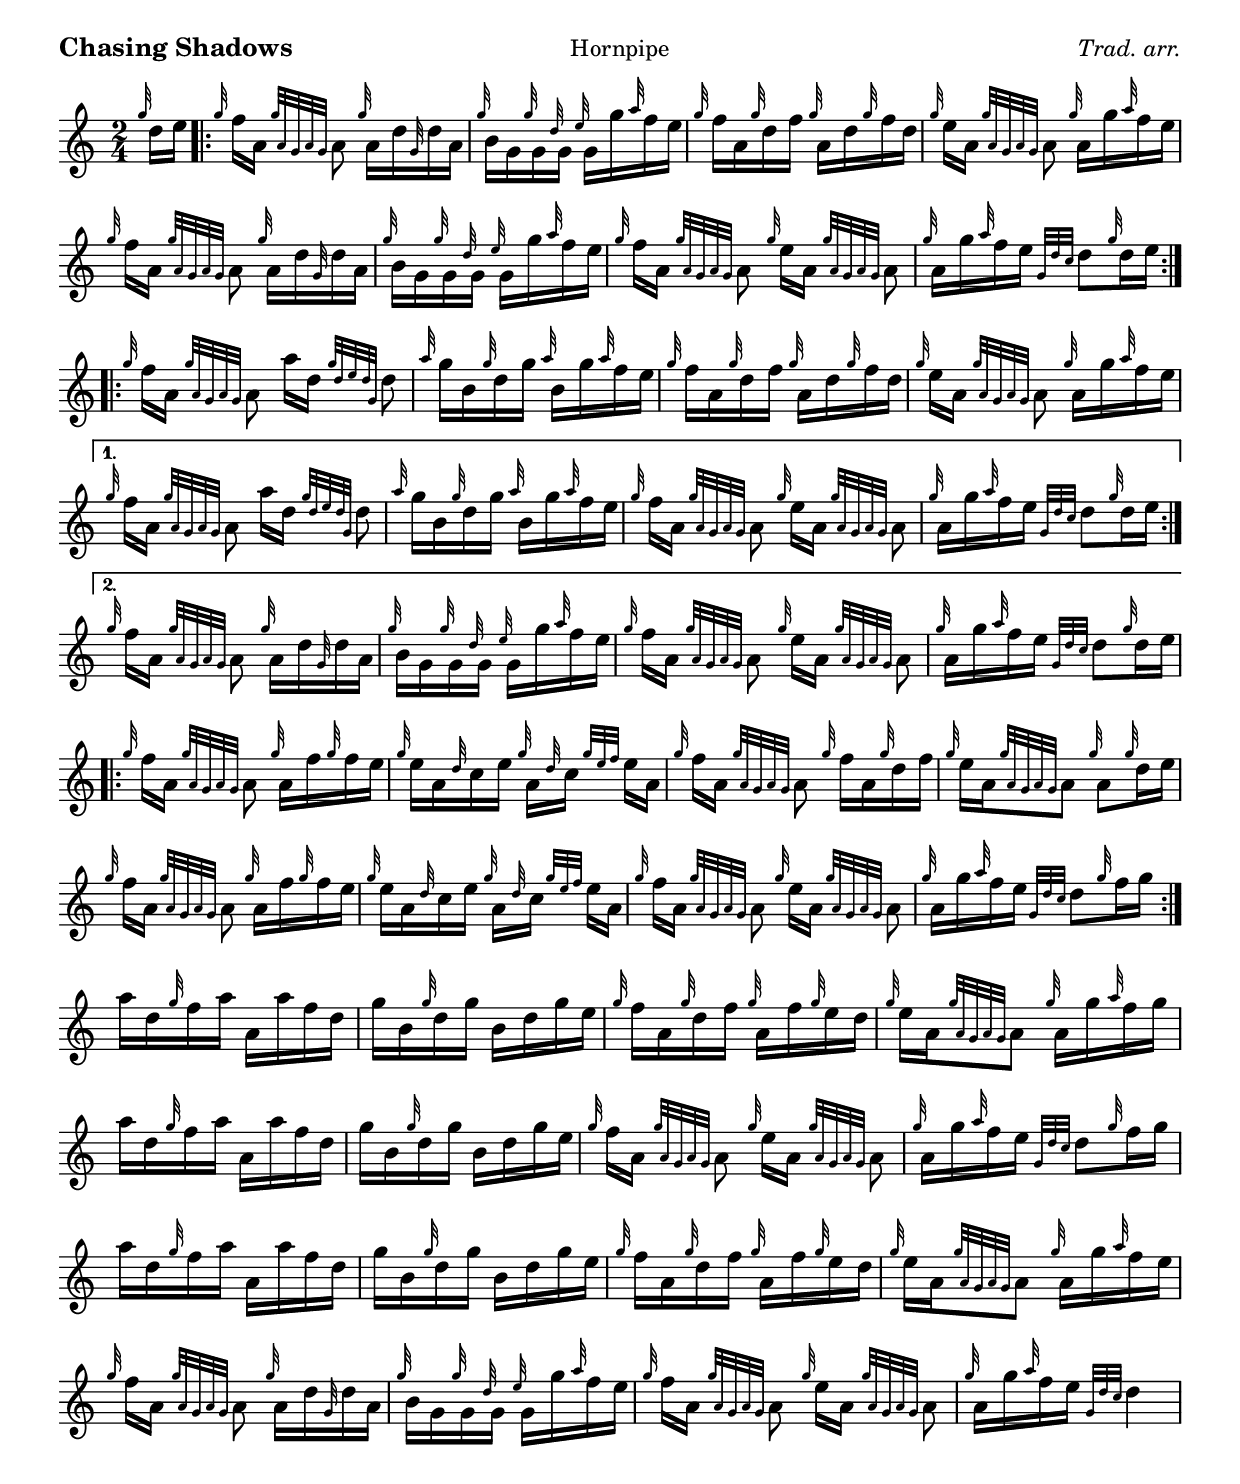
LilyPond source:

\version "2.18.2"

\include "bagpipe.ly"
today = #(strftime "%e %B %Y" (localtime (current-time)))

\paper {
  top-margin = 1\cm

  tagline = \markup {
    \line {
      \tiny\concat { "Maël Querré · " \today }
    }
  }

  scoreTitleMarkup = \markup {
    \fill-line {
      \column {
        \large \bold \fromproperty #'header:title
        \bold \fromproperty #'header:subtitle
      }
      \fromproperty #'header:meter
      \column {
        \fromproperty #'header:composer
        \italic \fromproperty #'header:arranger
        \tiny \fromproperty #'header:date
      }
    }
  }

  markup-system-spacing #'basic-distance = #10
}

\layout {
  indent = 0.0\cm
  \context {
    \Score \remove "Bar_number_engraver"
  }
}


\score {
  {
    \hideKeySignature
    \time 2/4

    \partial 8 \grg d16 e

    % Part 1 %
    \repeat volta 2 {
      \grg f16 a \gbirl a8 \grg a16 d \grG d a \grg b G \grg G \grd G \gre G g \grA f e
      \grg f16 a \grg d f \grg a d \grg f d \grg e a \gbirl a8 \grg a16 g \grA f e

      \grg f16 a \gbirl a8 \grg a16 d \grG d a \grg b G \grg G \grd G \gre G g \grA f e
      \grg f a \gbirl a8 \grg e16 a \gbirl a8 \grg a16 g \grA f e \thrwd d8 \grg d16 e
    }

    \break

    % Part 2 %
    \repeat volta 2 {
      \grg f16 a \gbirl a8 A16 d \shaked d8 \grA g16 b \grg d g \grA b g \grA f e
      \grg f16 a \grg d f \grg a d \grg f d \grg e a \gbirl a8 \grg a16 g \grA f e
    }
    \alternative {
      { \grg f16 a \gbirl a8 A16 d \shaked d8 \grA g16 b \grg d g \grA b g \grA f e
        \grg f a \gbirl a8 \grg e16 a \gbirl a8 \grg a16 g \grA f e \thrwd d8 \grg d16 e }
      { \grg f16 a \gbirl a8 \grg a16 d \grG d a \grg b G \grg G \grd G \gre G g \grA f e
        \grg f a \gbirl a8 \grg e16 a \gbirl a8 \grg a16 g \grA f e \thrwd d8 \grg d16 e }
    }

    \break

    % Part 3 %
    \repeat volta 2 {
      \grg f16 a \gbirl a8 \grg a16 f \grg f e \grg e a \grd c e \grg a \grd c \dble e a
      \grg f16 a \gbirl a8 \grg f16 a \grg d f \grg e[ a \gbirl a8] \grg a \grg d16 e

      \grg f16 a \gbirl a8 \grg a16 f \grg f e \grg e a \grd c e \grg a \grd c \dble e a
      \grg f a \gbirl a8 \grg e16 a \gbirl a8 \grg a16 g \grA f e \thrwd d8 \grg f16 g
    }

    \break

    % Part 4 %
    A d \grg f A a A f d g b \grg d g b d g e
    \grg f16 a \grg d f \grg a f \grg e d \grg e[ a \gbirl a8] \grg a16 g \grA f g
    
    A d \grg f A a A f d g b \grg d g b d g e
    \grg f a \gbirl a8 \grg e16 a \gbirl a8 \grg a16 g \grA f e \thrwd d8 \grg f16 g

    \break

    A d \grg f A a A f d g b \grg d g b d g e
    \grg f16 a \grg d f \grg a f \grg e d \grg e[ a \gbirl a8] \grg a16 g \grA f e
    
    \grg f16 a \gbirl a8 \grg a16 d \grG d a \grg b G \grg G \grd G \gre G g \grA f e
    \grg f a \gbirl a8 \grg e16 a \gbirl a8 \grg a16 g \grA f e \thrwd d4


    %\repeat volta 2 {
    %   \partial 8 \grg f16 g
    %   A d \grg f A a A f d g b \grg d g b d g e
    %   \grg f16 a \grg d f \grg a f \grg e d \grg e[ a \gbirl a8] \grg a16 g \grA f g
    %}
    %\alternative {
    %   { A d \grg f A a A f d g b \grg d g b d g e
    %     \grg f a \gbirl a8 \grg e16 a \gbirl a8 \grg a16 g \grA f e \thrwd d4 }
    %   { \grg f16 a \gbirl a8 \grg a16 d \grG d a \grg b G \grg G \grd G \gre G g \grA f e
    %     \grg f a \gbirl a8 \grg e16 a \gbirl a8 \grg a16 g \grA f e \thrwd d4 }
    %}
  }

  \header {
    title = "Chasing Shadows"
    meter = "Hornpipe"
    arranger = "Trad. arr."
  }
}
